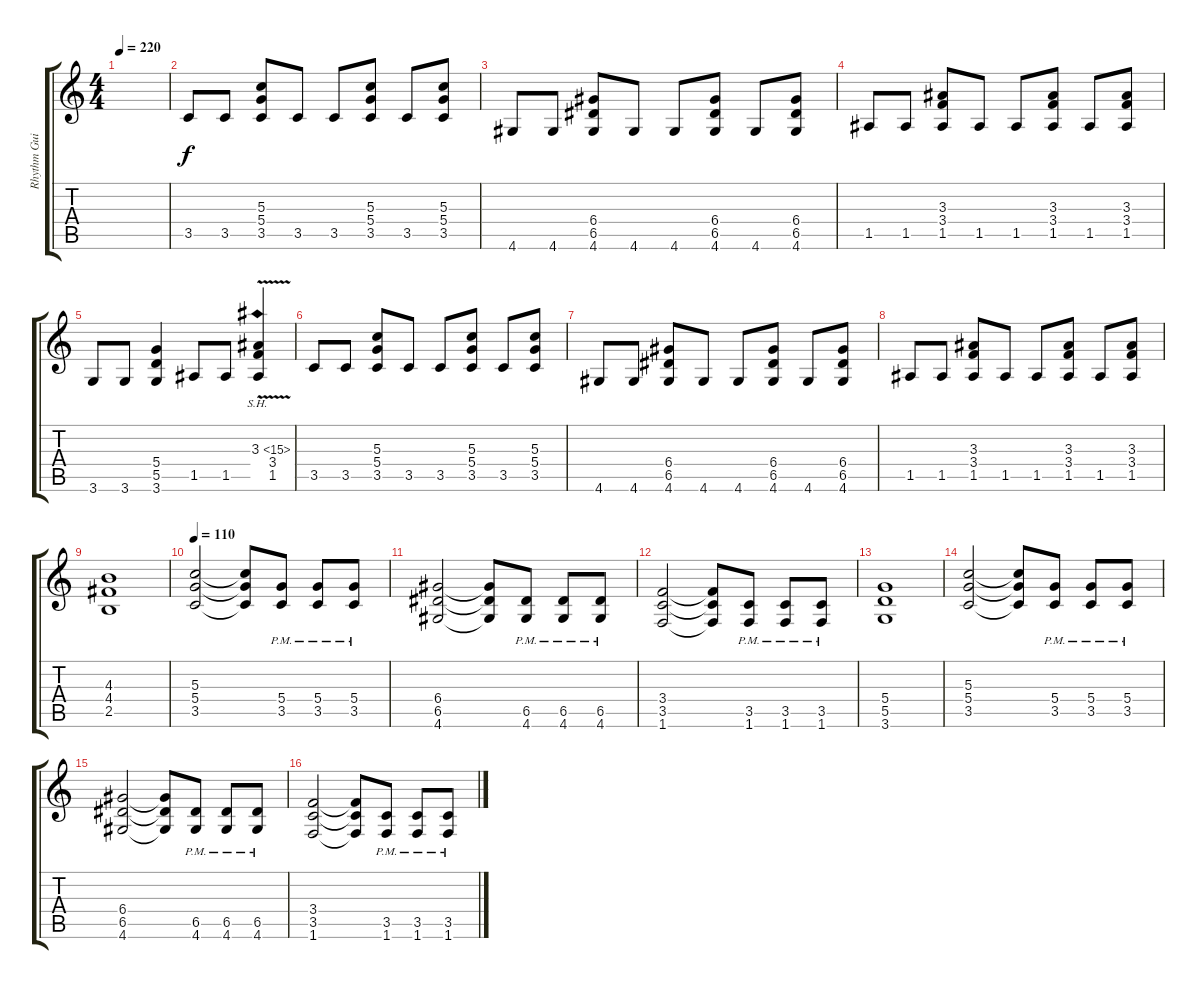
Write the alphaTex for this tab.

\track ("Rhythm Guitar" "Rhythm Gui") {instrument overdrivenguitar}
\staff {score tabs}
\tuning (E4 B3 G3 D3 A2 E2) {hide}
\ts (4 4)
\tempo 220
\clef g2
\ks c
|
3.5.8 3.5.8 (5.3 5.4 3.5).8 3.5.8 3.5.8 (5.3 5.4 3.5).8 3.5.8 (5.3 5.4 3.5).8 |
4.6.8 4.6.8 (6.4 6.5 4.6).8 4.6.8 4.6.8 (6.4 6.5 4.6).8 4.6.8 (6.4 6.5 4.6).8 |
1.5.8 1.5.8 (3.3 3.4 1.5).8 1.5.8 1.5.8 (3.3 3.4 1.5).8 1.5.8 (3.3 3.4 1.5).8 |
3.6.8 3.6.8 (5.4 5.5 3.6).4 1.5.8 1.5.8 (3.3{sh 12 v} 3.4 1.5).4 |
3.5.8 3.5.8 (5.3 5.4 3.5).8 3.5.8 3.5.8 (5.3 5.4 3.5).8 3.5.8 (5.3 5.4 3.5).8 |
4.6.8 4.6.8 (6.4 6.5 4.6).8 4.6.8 4.6.8 (6.4 6.5 4.6).8 4.6.8 (6.4 6.5 4.6).8 |
1.5.8 1.5.8 (3.3 3.4 1.5).8 1.5.8 1.5.8 (3.3 3.4 1.5).8 1.5.8 (3.3 3.4 1.5).8 |
(4.3 4.4 2.5).1 |
\tempo 110
(5.3 5.4 3.5).2 (5.3{t} 5.4{t} 3.5{t}).8 (5.4{pm} 3.5{pm}).8 (5.4{pm} 3.5{pm}).8 (5.4{pm} 3.5{pm}).8 |
(6.4 6.5 4.6).2 (6.4{t} 6.5{t} 4.6{t}).8 (6.5{pm} 4.6).8 (6.5{pm} 4.6).8 (6.5{pm} 4.6).8 |
(3.4 3.5 1.6).2 (3.4{t} 3.5{t} 1.6{t}).8 (3.5{pm} 1.6).8 (3.5{pm} 1.6).8 (3.5{pm} 1.6).8 |
(5.4 5.5 3.6).1 |
(5.3 5.4 3.5).2 (5.3{t} 5.4{t} 3.5{t}).8 (5.4{pm} 3.5{pm}).8 (5.4{pm} 3.5{pm}).8 (5.4{pm} 3.5{pm}).8 |
(6.4 6.5 4.6).2 (6.4{t} 6.5{t} 4.6{t}).8 (6.5{pm} 4.6).8 (6.5{pm} 4.6).8 (6.5{pm} 4.6).8 |
(3.4 3.5 1.6).2 (3.4{t} 3.5{t} 1.6{t}).8 (3.5{pm} 1.6).8 (3.5{pm} 1.6).8 (3.5{pm} 1.6).8
